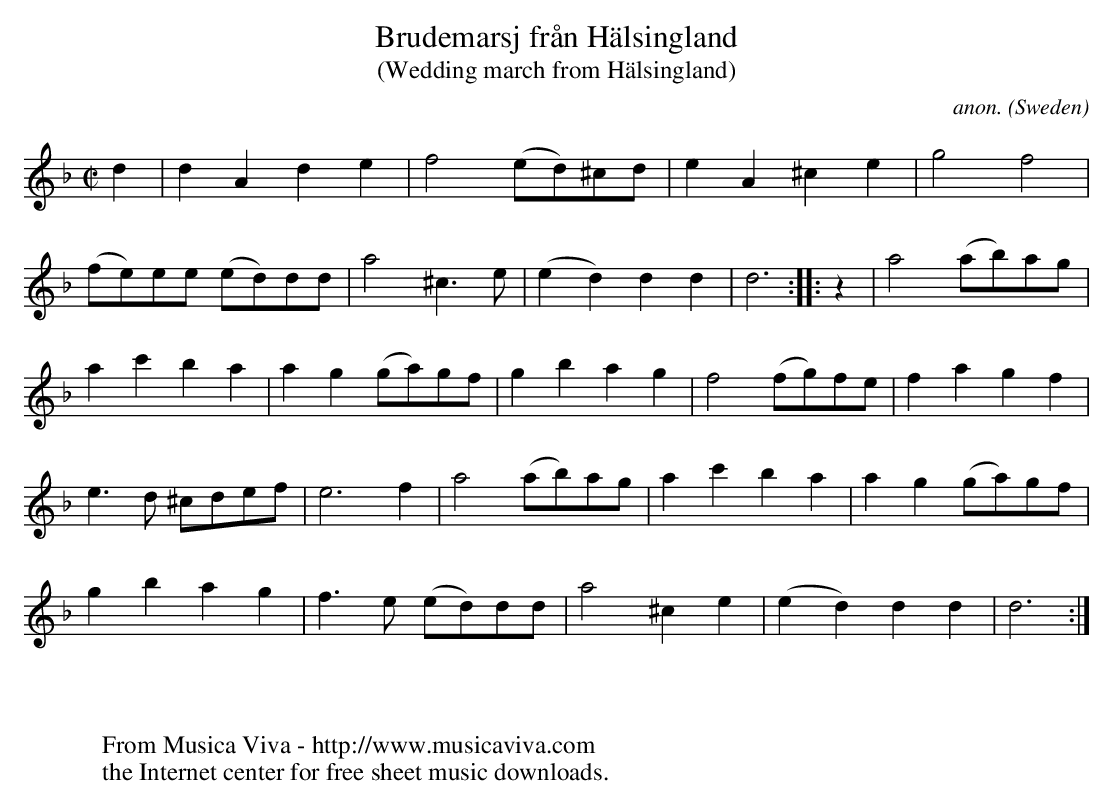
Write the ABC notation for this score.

X:1
T:Brudemarsj fr\aan H\"alsingland
T:(Wedding march from H\"alsingland)
C:anon.
O:Sweden
M:C|
L:1/8
K:Dm
d2|d2A2d2e2|f4 (ed)^cd|e2A2^c2e2|g4f4|
(fe)ee (ed)dd|a4 ^c3e|(e2d2)d2d2|d6::z2|a4 (ab)ag|
a2c'2b2a2|a2g2 (ga)gf|g2b2a2g2|f4 (fg)fe|f2a2g2f2|
e3d ^cdef|e6 f2|a4 (ab)ag|a2c'2b2a2|a2g2 (ga)gf|
g2b2a2g2|f3e (ed)dd|a4 ^c2e2|(e2d2)d2d2|d6:|
W:
W:
W:  From Musica Viva - http://www.musicaviva.com
W:  the Internet center for free sheet music downloads.
